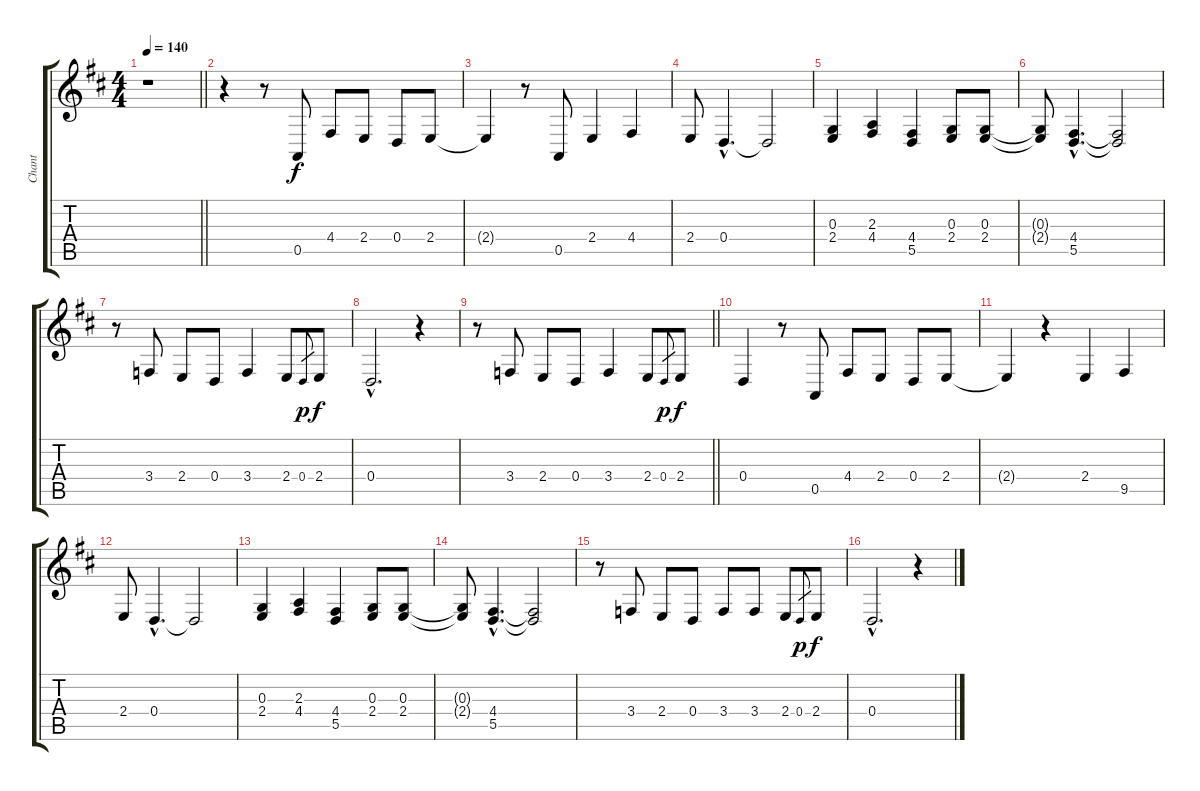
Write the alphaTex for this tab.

\track ("Chant" "Chant") {instrument lead6voice}
\staff {score tabs}
\tuning (E4 B3 G3 D3 A2 E2) {hide}
\ts (4 4)
\tempo 140
\clef g2
\barLineRight lightlight
\ks d
r.1{dy f} |
r.4 r.8 0.5.8 4.4.8 2.4.8 0.4.8 2.4.8 |
2.4{t}.4 r.8 0.5.8 2.4.4 4.4.4 |
2.4.8 0.4{hac}.4{d} 0.4{t}.2 |
(0.3 2.4).4 (2.3 4.4).4 (4.4 5.5).4 (0.3 2.4).8 (0.3 2.4).8 |
(0.3{t} 2.4{t}).8 (4.4{hac} 5.5{hac}).4{d} (4.4{t} 5.5{t}).2 |
r.8 3.4.8 2.4.8 0.4.8 3.4.4 2.4.8 0.4.8{gr dy p} 2.4.8{dy f} |
0.4{hac}.2{d} r.4 |
\barLineRight lightlight
r.8 3.4.8 2.4.8 0.4.8 3.4.4 2.4.8 0.4.8{gr dy p} 2.4.8{dy f} |
0.4.4 r.8 0.5.8 4.4.8 2.4.8 0.4.8 2.4.8 |
2.4{t}.4 r.4 2.4.4 9.5.4 |
2.4.8 0.4{hac}.4{d} 0.4{t}.2 |
(0.3 2.4).4 (2.3 4.4).4 (4.4 5.5).4 (0.3 2.4).8 (0.3 2.4).8 |
(0.3{t} 2.4{t}).8 (4.4{hac} 5.5{hac}).4{d} (4.4{t} 5.5{t}).2 |
r.8 3.4.8 2.4.8 0.4.8 3.4.8 3.4.8 2.4.8 0.4.8{gr dy p} 2.4.8{dy f} |
0.4{hac}.2{d} r.4
